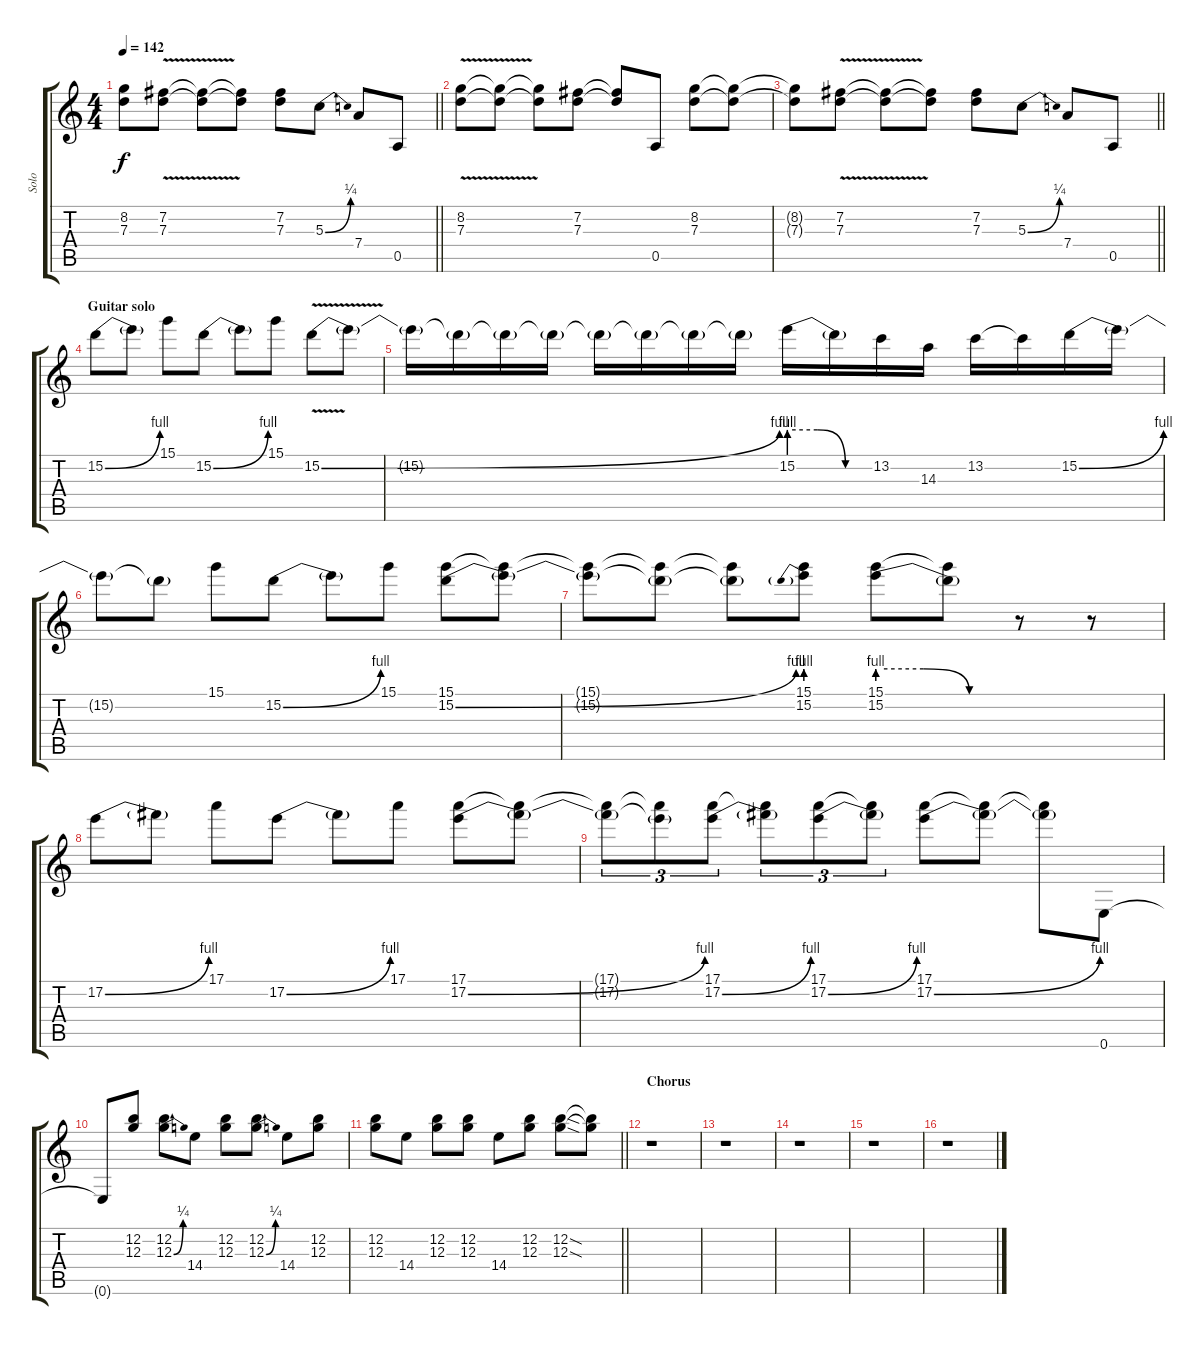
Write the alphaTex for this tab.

\track ("Solo" "Solo") {instrument distortionguitar}
\staff {score tabs}
\tuning (E4 B3 G3 D3 A2 E2) {hide}
\ts (4 4)
\tempo 142
\clef g2
\barLineRight lightlight
\ks c
(8.2{t} 7.3{t}).8{dy f} (7.2{v} 7.3{v}).8 (7.2{t} 7.3{t}).8 (7.2{t} 7.3{t}).8 (7.2 7.3).8 5.3{be (bend 0 0 60 1)}.8 7.4.8 0.5.8 |
(8.2{v} 7.3{v}).8 (8.2{t} 7.3{t}).8 (8.2{t} 7.3{t}).8 (7.2 7.3).8 (7.2{t} 7.3{t}).8 0.5.8 (8.2 7.3).8 (8.2{t} 7.3{t}).8 |
\barLineRight lightlight
(8.2{t} 7.3{t}).8 (7.2{v} 7.3{v}).8 (7.2{t} 7.3{t}).8 (7.2{t} 7.3{t}).8 (7.2 7.3).8 5.3{be (bend 0 0 60 1)}.8 7.4.8 0.5.8 |
\section ("" "Guitar solo")
15.2{be (bend 0 0 60 4)}.8 15.2{t}.8 15.1.8 15.2{be (bend 0 0 60 4)}.8 15.2{t}.8 15.1.8 15.2{be (bend 0 0 60 4) v}.8 15.2{t}.8 |
15.2{t}.16 15.2{t}.16 15.2{t}.16 15.2{t}.16 15.2{t}.16 15.2{t}.16 15.2{t}.16 15.2{t}.16 15.2{be (custom 0 4 20 4 40 0 60 0)}.16 15.2{t}.16 13.2.16 14.3.16 13.2.16 13.2{t}.16 15.2{be (bend 0 0 60 4)}.16 15.2{t}.16 |
15.2{t}.8 15.2{t}.8 15.1.8 15.2{be (bend 0 0 60 4)}.8 15.2{t}.8 15.1.8 (15.1 15.2{be (bend 0 0 60 4)}).8 (15.1{t} 15.2{t}).8 |
(15.1{t} 15.2{t}).8 (15.1{t} 15.2{t}).8 (15.1{t} 15.2{t}).8 (15.1 15.2{be (prebend 0 4 60 4)}).8 (15.1 15.2{be (custom 0 4 20 4 40 0 60 0)}).8 (15.1{t} 15.2{t}).8 r.8 r.8 |
17.2{be (bend 0 0 60 4)}.8 17.2{t}.8 17.1.8 17.2{be (bend 0 0 60 4)}.8 17.2{t}.8 17.1.8 (17.1 17.2{be (bend 0 0 60 4)}).8 (17.1{t} 17.2{t}).8 |
(17.1{t} 17.2{t}).8{tu (3 2)} (17.1{t} 17.2{t}).8{tu (3 2)} (17.1 17.2{be (bend 0 0 60 4)}).8{tu (3 2)} (17.1{t} 17.2{t}).8{tu (3 2)} (17.1 17.2{be (bend 0 0 60 4)}).8{tu (3 2)} (17.1{t} 17.2{t}).8{tu (3 2)} (17.1 17.2{be (bend 0 0 60 4)}).8 (17.1{t} 17.2{t}).8 (17.1{t} 17.2{t}).8 0.6.8 |
0.6{t}.8 (12.2 12.3).8 (12.2 12.3{be (bend 0 0 60 1)}).8 14.4.8 (12.2 12.3).8 (12.2 12.3{be (bend 0 0 60 1)}).8 14.4.8 (12.2 12.3).8 |
\barLineRight lightlight
(12.2 12.3).8 14.4.8 (12.2 12.3).8 (12.2 12.3).8 14.4.8 (12.2 12.3).8 (12.2{sod} 12.3{sod}).8 (12.2{t} 12.3{t}).8 |
\section ("" "Chorus")
r.1 |
r.1 |
r.1 |
r.1 |
r.1
